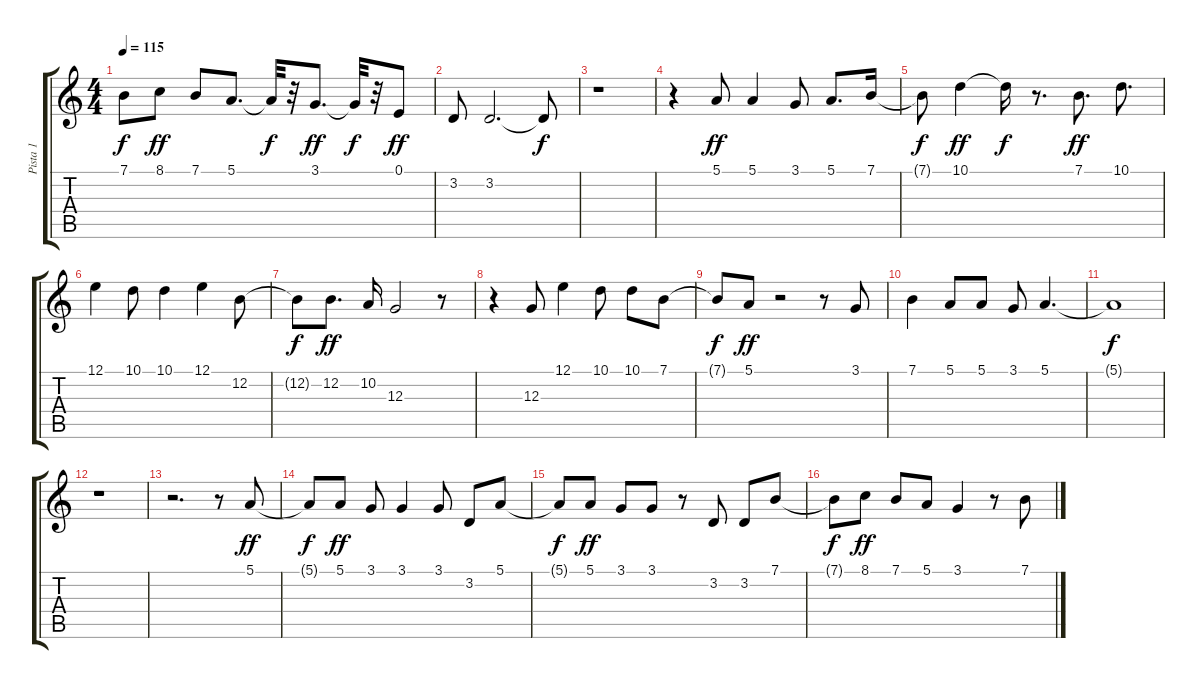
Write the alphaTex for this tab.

\track ("Pista 1" "Pista 1") {instrument flute}
\staff {score tabs}
\tuning (E4 B3 G3 D3 A2 E2) {hide}
\ts (4 4)
\tempo 115
\clef g2
\ks c
7.1{t}.8{dy f} 8.1.8{dy ff} 7.1.8 5.1.8{d} 5.1{t}.32{dy f} r.32 3.1.8{d dy ff} 3.1{t}.32{dy f} r.32 0.1.8{dy ff} |
3.2.8 3.2.2{d} 3.2{t}.8{dy f} |
r.1 |
r.4 5.1.8{dy ff} 5.1.4 3.1.8 5.1.8{d} 7.1.16 |
7.1{t}.8{dy f} 10.1.4{dy ff} 10.1{t}.16{dy f} r.8{d} 7.1.8{d dy ff} 10.1.8{d} |
12.1.4 10.1.8 10.1.4 12.1.4 12.2.8 |
12.2{t}.8{dy f} 12.2.8{d dy ff} 10.2.16 12.3.2 r.8 |
r.4 12.3.8 12.1.4 10.1.8 10.1.8 7.1.8 |
7.1{t}.8{dy f} 5.1.8{dy ff} r.2 r.8 3.1.8 |
7.1.4 5.1.8 5.1.8 3.1.8 5.1.4{d} |
5.1{t}.1{dy f} |
r.1 |
r.2{d} r.8 5.1.8{dy ff} |
5.1{t}.8{dy f} 5.1.8{dy ff} 3.1.8 3.1.4 3.1.8 3.2.8 5.1.8 |
5.1{t}.8{dy f} 5.1.8{dy ff} 3.1.8 3.1.8 r.8 3.2.8 3.2.8 7.1.8 |
7.1{t}.8{dy f} 8.1.8{dy ff} 7.1.8 5.1.8 3.1.4 r.8 7.1.8
